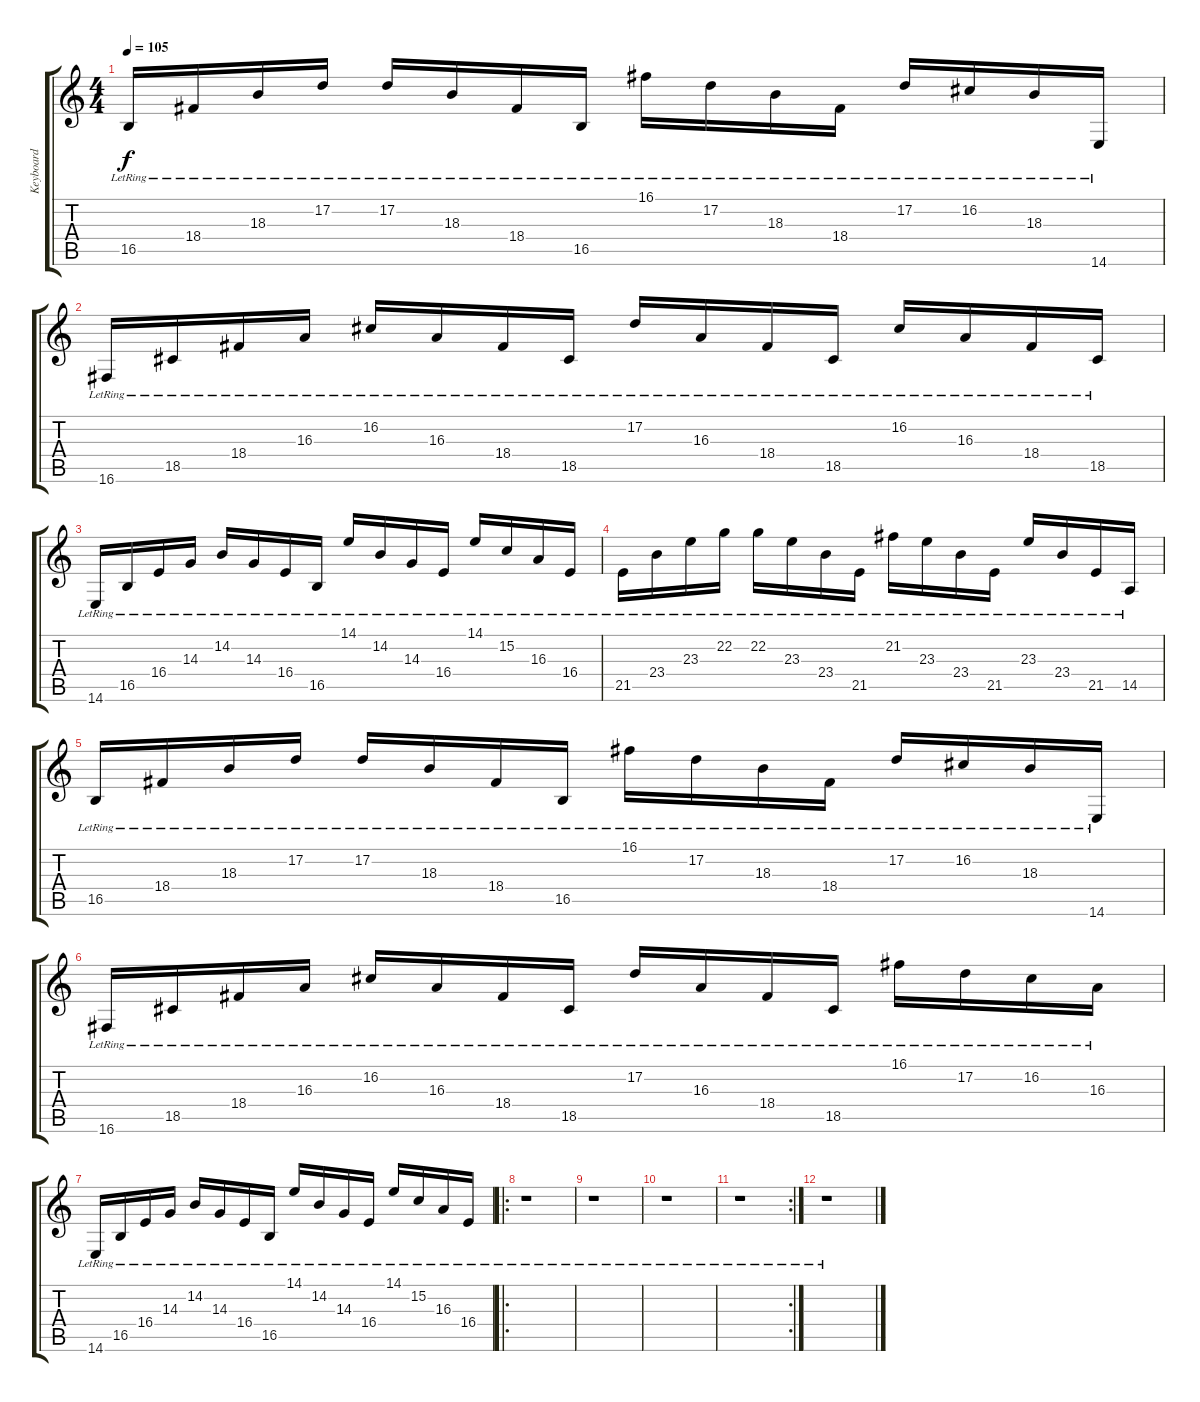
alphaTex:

\track ("Keyboard" "Keyboard") {instrument musicbox}
\staff {score tabs}
\tuning (D4 A3 F3 C3 G2 D2) {hide}
\ts (4 4)
\tempo 105
\clef g2
\ks c
16.5{lr}.16{dy f} 18.4{lr}.16 18.3{lr}.16 17.2{lr}.16 17.2{lr}.16 18.3{lr}.16 18.4{lr}.16 16.5{lr}.16 16.1{lr}.16 17.2{lr}.16 18.3{lr}.16 18.4{lr}.16 17.2{lr}.16 16.2{lr}.16 18.3{lr}.16 14.6{lr}.16 |
16.6{lr}.16 18.5{lr}.16 18.4{lr}.16 16.3{lr}.16 16.2{lr}.16 16.3{lr}.16 18.4{lr}.16 18.5{lr}.16 17.2{lr}.16 16.3{lr}.16 18.4{lr}.16 18.5{lr}.16 16.2{lr}.16 16.3{lr}.16 18.4{lr}.16 18.5{lr}.16 |
14.6{lr}.16 16.5{lr}.16 16.4{lr}.16 14.3{lr}.16 14.2{lr}.16 14.3{lr}.16 16.4{lr}.16 16.5{lr}.16 14.1{lr}.16 14.2{lr}.16 14.3{lr}.16 16.4{lr}.16 14.1{lr}.16 15.2{lr}.16 16.3{lr}.16 16.4{lr}.16 |
21.5{lr}.16 23.4{lr}.16 23.3{lr}.16 22.2{lr}.16 22.2{lr}.16 23.3{lr}.16 23.4{lr}.16 21.5{lr}.16 21.2{lr}.16 23.3{lr}.16 23.4{lr}.16 21.5{lr}.16 23.3{lr}.16 23.4{lr}.16 21.5{lr}.16 14.5{lr}.16 |
16.5{lr}.16 18.4{lr}.16 18.3{lr}.16 17.2{lr}.16 17.2{lr}.16 18.3{lr}.16 18.4{lr}.16 16.5{lr}.16 16.1{lr}.16 17.2{lr}.16 18.3{lr}.16 18.4{lr}.16 17.2{lr}.16 16.2{lr}.16 18.3{lr}.16 14.6{lr}.16 |
16.6{lr}.16 18.5{lr}.16 18.4{lr}.16 16.3{lr}.16 16.2{lr}.16 16.3{lr}.16 18.4{lr}.16 18.5{lr}.16 17.2{lr}.16 16.3{lr}.16 18.4{lr}.16 18.5{lr}.16 16.1{lr}.16 17.2{lr}.16 16.2{lr}.16 16.3{lr}.16 |
14.6{lr}.16 16.5{lr}.16 16.4{lr}.16 14.3{lr}.16 14.2{lr}.16 14.3{lr}.16 16.4{lr}.16 16.5{lr}.16 14.1{lr}.16 14.2{lr}.16 14.3{lr}.16 16.4{lr}.16 14.1{lr}.16 15.2{lr}.16 16.3{lr}.16 16.4{lr}.16 |
\ro
r.1 |
r.1 |
r.1 |
\rc 2
r.1 |
r.1
